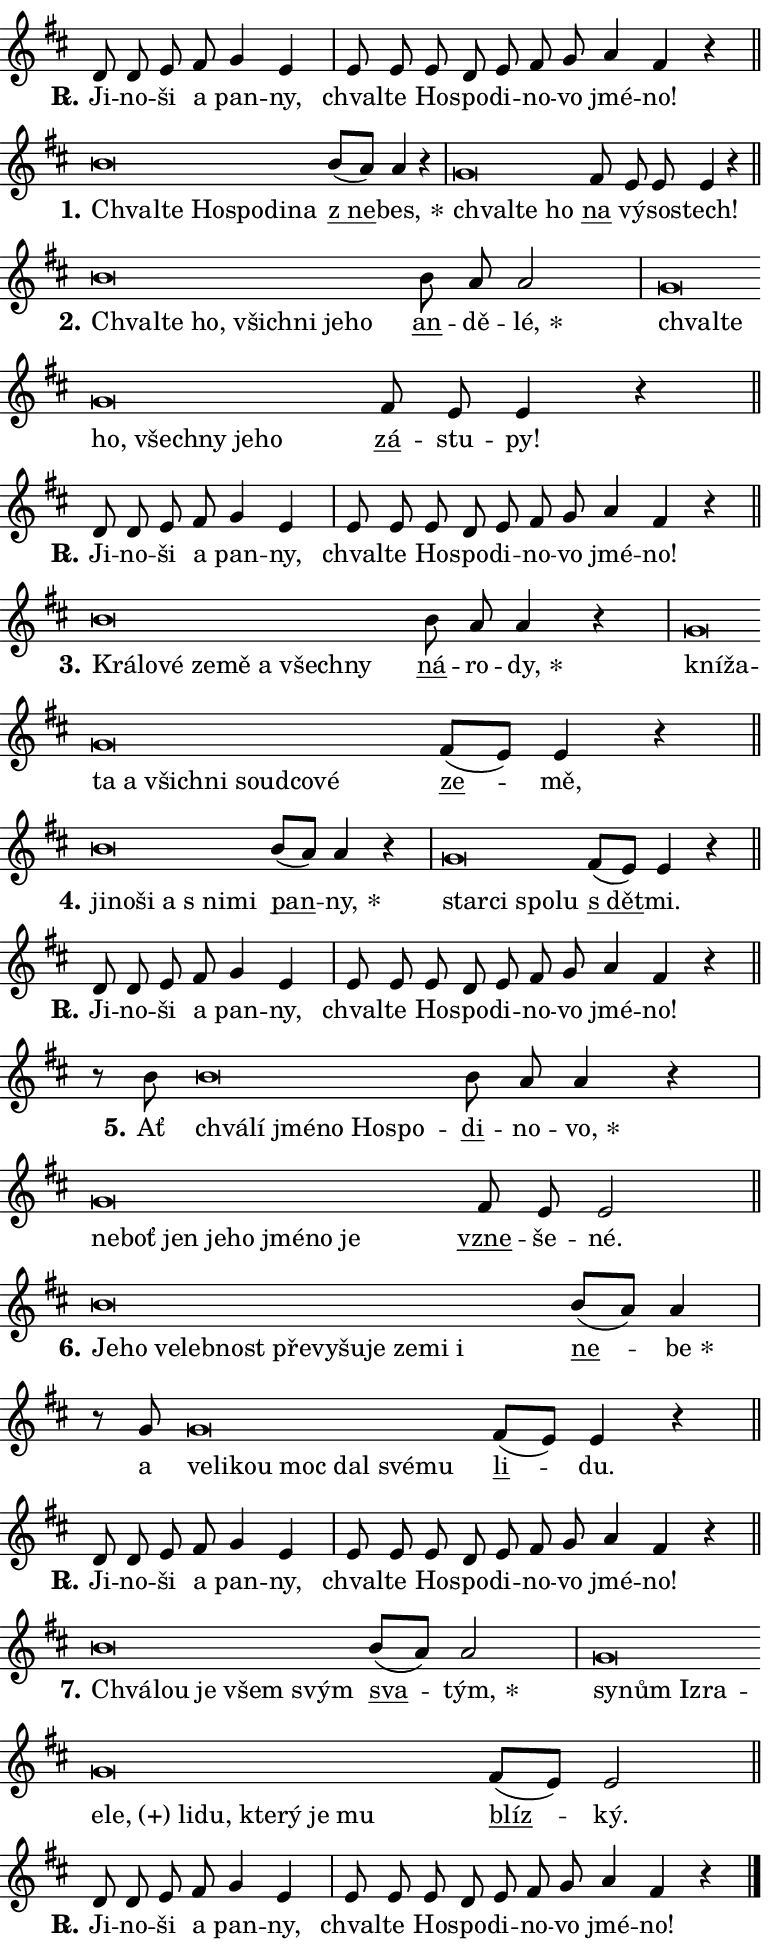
\version "2.24.0"
\header { tagline = "" }
\paper {
  indent = 0\cm
  top-margin = 0\cm
  right-margin = 0.13\cm % to fit lyric hyphens
  bottom-margin = 0\cm
  left-margin = 0\cm
  paper-width = 13\cm
  page-breaking = #ly:one-page-breaking
  system-system-spacing.basic-distance = #11
  score-system-spacing.basic-distance = #11
  ragged-last = ##f
}


%% Author: Thomas Morley
%% https://lists.gnu.org/archive/html/lilypond-user/2020-05/msg00002.html
#(define (line-position grob)
"Returns position of @var[grob} in current system:
   @code{'start}, if at first time-step
   @code{'end}, if at last time-step
   @code{'middle} otherwise
"
  (let* ((col (ly:item-get-column grob))
         (ln (ly:grob-object col 'left-neighbor))
         (rn (ly:grob-object col 'right-neighbor))
         (col-to-check-left (if (ly:grob? ln) ln col))
         (col-to-check-right (if (ly:grob? rn) rn col))
         (break-dir-left
           (and
             (ly:grob-property col-to-check-left 'non-musical #f)
             (ly:item-break-dir col-to-check-left)))
         (break-dir-right
           (and
             (ly:grob-property col-to-check-right 'non-musical #f)
             (ly:item-break-dir col-to-check-right))))
        (cond ((eqv? 1 break-dir-left) 'start)
              ((eqv? -1 break-dir-right) 'end)
              (else 'middle))))

#(define (tranparent-at-line-position vctor)
  (lambda (grob)
  "Relying on @code{line-position} select the relevant enry from @var{vctor}.
Used to determine transparency,"
    (case (line-position grob)
      ((end) (not (vector-ref vctor 0)))
      ((middle) (not (vector-ref vctor 1)))
      ((start) (not (vector-ref vctor 2))))))

noteHeadBreakVisibility =
#(define-music-function (break-visibility)(vector?)
"Makes @code{NoteHead}s transparent relying on @var{break-visibility}"
#{
  \override NoteHead.transparent =
    #(tranparent-at-line-position break-visibility)
#})

#(define delete-ledgers-for-transparent-note-heads
  (lambda (grob)
    "Reads whether a @code{NoteHead} is transparent.
If so this @code{NoteHead} is removed from @code{'note-heads} from
@var{grob}, which is supposed to be @code{LedgerLineSpanner}.
As a result ledgers are not printed for this @code{NoteHead}"
    (let* ((nhds-array (ly:grob-object grob 'note-heads))
           (nhds-list
             (if (ly:grob-array? nhds-array)
                 (ly:grob-array->list nhds-array)
                 '()))
           ;; Relies on the transparent-property being done before
           ;; Staff.LedgerLineSpanner.after-line-breaking is executed.
           ;; This is fragile ...
           (to-keep
             (remove
               (lambda (nhd)
                 (ly:grob-property nhd 'transparent #f))
               nhds-list)))
      ;; TODO find a better method to iterate over grob-arrays, similiar
      ;; to filter/remove etc for lists
      ;; For now rebuilt from scratch
      (set! (ly:grob-object grob 'note-heads)  '())
      (for-each
        (lambda (nhd)
          (ly:pointer-group-interface::add-grob grob 'note-heads nhd))
        to-keep))))

squashNotes = {
  \override NoteHead.X-extent = #'(-0.2 . 0.2)
  \override NoteHead.Y-extent = #'(-0.75 . 0)
  \override NoteHead.stencil =
    #(lambda (grob)
       (let ((pos (ly:grob-property grob 'staff-position)))
         (begin
           (if (< pos -7) (display "ERROR: Lower brevis then expected\n") (display ""))
           (if (<= pos -6) ly:text-interface::print ly:note-head::print))))
}
unSquashNotes = {
  \revert NoteHead.X-extent
  \revert NoteHead.Y-extent
  \revert NoteHead.stencil
}

hideNotes = \noteHeadBreakVisibility #begin-of-line-visible
unHideNotes = \noteHeadBreakVisibility #all-visible

% work-around for resetting accidentals
% https://lilypond.org/doc/v2.23/Documentation/notation/displaying-rhythms#unmetered-music
cadenzaMeasure = {
  \cadenzaOff
  \partial 1024 s1024
  \cadenzaOn
}

#(define-markup-command (accent layout props text) (markup?)
  "Underline accented syllable"
  (interpret-markup layout props
    #{\markup \override #'(offset . 4.3) \underline { #text }#}))

responsum = \markup \concat {
  "R" \hspace #-1.05 \path #0.1 #'((moveto 0 0.07) (lineto 0.9 0.8)) \hspace #0.05 "."
}

spaceSize = #0.6828661417322834 % exact space size for TeX Gyre Schola

\layout {
  \context {
    \Staff
    \remove "Time_signature_engraver"
    \override LedgerLineSpanner.after-line-breaking = #delete-ledgers-for-transparent-note-heads
  }
  \context {
    \Lyrics {
      \override LyricSpace.minimum-distance = \spaceSize
      \override LyricText.font-name = #"TeX Gyre Schola"
      \override LyricText.font-size = 1
      \override StanzaNumber.font-name = #"TeX Gyre Schola Bold"
      \override StanzaNumber.font-size = 1
    }
  }
  \context {
    \Score 
    \override NoteHead.text =
      #(lambda (grob) 
        (let ((pos (ly:grob-property grob 'staff-position)))
          #{\markup {
            \combine
              \halign #-0.55 \raise #(if (= pos -6) 0 0.5) \override #'(thickness . 2) \draw-line #'(3.2 . 0)
              \musicglyph "noteheads.sM1"
          }#}))
  }
}

% magnetic-lyrics.ily
%
%   written by
%     Jean Abou Samra <jean@abou-samra.fr>
%     Werner Lemberg <wl@gnu.org>
%
%   adapted by
%     Jiri Hon <jiri.hon@gmail.com>
%
% Version 2022-Apr-15

% https://www.mail-archive.com/lilypond-user@gnu.org/msg149350.html

#(define (Left_hyphen_pointer_engraver context)
   "Collect syllable-hyphen-syllable occurrences in lyrics and store
them in properties.  This engraver only looks to the left.  For
example, if the lyrics input is @code{foo -- bar}, it does the
following.

@itemize @bullet
@item
Set the @code{text} property of the @code{LyricHyphen} grob between
@q{foo} and @q{bar} to @code{foo}.

@item
Set the @code{left-hyphen} property of the @code{LyricText} grob with
text @q{foo} to the @code{LyricHyphen} grob between @q{foo} and
@q{bar}.
@end itemize

Use this auxiliary engraver in combination with the
@code{lyric-@/text::@/apply-@/magnetic-@/offset!} hook."
   (let ((hyphen #f)
         (text #f))
     (make-engraver
      (acknowledgers
       ((lyric-syllable-interface engraver grob source-engraver)
        (set! text grob)))
      (end-acknowledgers
       ((lyric-hyphen-interface engraver grob source-engraver)
        ;(when (not (grob::has-interface grob 'lyric-space-interface))
          (set! hyphen grob)));)
      ((stop-translation-timestep engraver)
       (when (and text hyphen)
         (ly:grob-set-object! text 'left-hyphen hyphen))
       (set! text #f)
       (set! hyphen #f)))))

#(define (lyric-text::apply-magnetic-offset! grob)
   "If the space between two syllables is less than the value in
property @code{LyricText@/.details@/.squash-threshold}, move the right
syllable to the left so that it gets concatenated with the left
syllable.

Use this function as a hook for
@code{LyricText@/.after-@/line-@/breaking} if the
@code{Left_@/hyphen_@/pointer_@/engraver} is active."
   (let ((hyphen (ly:grob-object grob 'left-hyphen #f)))
     (when hyphen
       (let ((left-text (ly:spanner-bound hyphen LEFT)))
         (when (grob::has-interface left-text 'lyric-syllable-interface)
           (let* ((common (ly:grob-common-refpoint grob left-text X))
                  (this-x-ext (ly:grob-extent grob common X))
                  (left-x-ext
                   (begin
                     ;; Trigger magnetism for left-text.
                     (ly:grob-property left-text 'after-line-breaking)
                     (ly:grob-extent left-text common X)))
                  ;; `delta` is the gap width between two syllables.
                  (delta (- (interval-start this-x-ext)
                            (interval-end left-x-ext)))
                  (details (ly:grob-property grob 'details))
                  (threshold (assoc-get 'squash-threshold details 0.2)))
             (when (< delta threshold)
               (let* (;; We have to manipulate the input text so that
                      ;; ligatures crossing syllable boundaries are not
                      ;; disabled.  For languages based on the Latin
                      ;; script this is essentially a beautification.
                      ;; However, for non-Western scripts it can be a
                      ;; necessity.
                      (lt (ly:grob-property left-text 'text))
                      (rt (ly:grob-property grob 'text))
                      (is-space (grob::has-interface hyphen 'lyric-space-interface))
                      (space (if is-space " " ""))
                      (extra-delta (if is-space spaceSize 0))
                      ;; Append new syllable.
                      (ltrt-space (if (and (string? lt) (string? rt))
                                (string-append lt space rt)
                                (make-concat-markup (list lt space rt))))
                      ;; Right-align `ltrt` to the right side.
                      (ltrt-space-markup (grob-interpret-markup
                               grob
                               (make-translate-markup
                                (cons (interval-length this-x-ext) 0)
                                (make-right-align-markup ltrt-space)))))
                 (begin
                   ;; Don't print `left-text`.
                   (ly:grob-set-property! left-text 'stencil #f)
                   ;; Set text and stencil (which holds all collected
                   ;; syllables so far) and shift it to the left.
                   (ly:grob-set-property! grob 'text ltrt-space)
                   (ly:grob-set-property! grob 'stencil ltrt-space-markup)
                   (ly:grob-translate-axis! grob (- (- delta extra-delta)) X))))))))))


#(define (lyric-hyphen::displace-bounds-first grob)
   ;; Make very sure this callback isn't triggered too early.
   (let ((left (ly:spanner-bound grob LEFT))
         (right (ly:spanner-bound grob RIGHT)))
     (ly:grob-property left 'after-line-breaking)
     (ly:grob-property right 'after-line-breaking)
     (ly:lyric-hyphen::print grob)))

squashThreshold = #0.4

\layout {
  \context {
    \Lyrics
    \consists #Left_hyphen_pointer_engraver
    \override LyricText.after-line-breaking =
      #lyric-text::apply-magnetic-offset!
    \override LyricHyphen.stencil = #lyric-hyphen::displace-bounds-first
    \override LyricText.details.squash-threshold = \squashThreshold
    \override LyricHyphen.minimum-distance = 0
    \override LyricHyphen.minimum-length = \squashThreshold
  }
}

squashText = \override LyricText.details.squash-threshold = 9999
unSquashText = \override LyricText.details.squash-threshold = \squashThreshold

leftText = \override LyricText.self-alignment-X = #LEFT
unLeftText = \revert LyricText.self-alignment-X

starOffset = #(lambda (grob) 
                (let ((x_offset (ly:self-alignment-interface::aligned-on-x-parent grob)))
                  (if (= x_offset 0) 0 (+ x_offset 1.2))))

star = #(define-music-function (syllable)(string?)
"Append star separator at the end of a syllable"
#{
  \once \override LyricText.X-offset = #starOffset
  \lyricmode { \markup {
    #syllable
    \override #'((font-name . "TeX Gyre Schola Bold")) \hspace #0.2 \lower #0.65 \larger "*"
  } }
#})

starAccent = #(define-music-function (syllable)(string?)
"Append star separator at the end of a syllable and make accent"
#{
  \once \override LyricText.X-offset = #starOffset
  \lyricmode { \markup {
    \accent #syllable
    \override #'((font-name . "TeX Gyre Schola Bold")) \hspace #0.2 \lower #0.65 \larger "*"
  } }
#})

breath = #(define-music-function (syllable)(string?)
"Append breathing indicator at the end of a syllable"
#{
  \lyricmode { \markup { #syllable "+" } }
#})

optionalBreath = #(define-music-function (syllable)(string?)
"Append optional breathing indicator at the end of a syllable"
#{
  \lyricmode { \markup { #syllable "(+)" } }
#})


\score {
    <<
        \new Voice = "melody" { \cadenzaOn \key d \major \relative { d'8 d e fis g4 e \cadenzaMeasure \bar "|" e8 e \bar "" e d e \bar "" fis g a4 fis r \cadenzaMeasure \bar "||" \break } }
        \new Lyrics \lyricsto "melody" { \lyricmode { \set stanza = \responsum
Ji -- no -- ši a pan -- ny, chval -- te Ho -- spo -- di -- no -- vo jmé -- no! } }
    >>
    \layout {}
}

\score {
    <<
        \new Voice = "melody" { \cadenzaOn \key d \major \relative { \squashNotes b'\breve*1/16 \hideNotes \breve*1/16 \bar "" \breve*1/16 \bar "" \breve*1/16 \bar "" \breve*1/16 \breve*1/16 \bar "" \unHideNotes \unSquashNotes \bar "" b8[( a)] a4 r \cadenzaMeasure \bar "|" \squashNotes g\breve*1/16 \hideNotes \breve*1/16 \breve*1/16 \bar "" \unHideNotes \unSquashNotes \bar "" fis8 e e e4 r \cadenzaMeasure \bar "||" \break } }
        \new Lyrics \lyricsto "melody" { \lyricmode { \set stanza = "1."
\leftText Chval -- \squashText te Ho -- spo -- di -- na \unLeftText \unSquashText \markup \accent "z ne" -- \star bes, \leftText chval -- \squashText te ho \unLeftText \unSquashText \markup \accent na vý -- so -- stech! } }
    >>
    \layout {}
}

\score {
    <<
        \new Voice = "melody" { \cadenzaOn \key d \major \relative { \squashNotes b'\breve*1/16 \hideNotes \breve*1/16 \bar "" \breve*1/16 \bar "" \breve*1/16 \bar "" \breve*1/16 \bar "" \breve*1/16 \breve*1/16 \bar "" \unHideNotes \unSquashNotes \bar "" b8 a a2 \cadenzaMeasure \bar "|" \squashNotes g\breve*1/16 \hideNotes \breve*1/16 \bar "" \breve*1/16 \bar "" \breve*1/16 \bar "" \breve*1/16 \bar "" \breve*1/16 \breve*1/16 \bar "" \unHideNotes \unSquashNotes \bar "" fis8 e e4 r \cadenzaMeasure \bar "||" \break } }
        \new Lyrics \lyricsto "melody" { \lyricmode { \set stanza = "2."
\leftText Chval -- \squashText te ho, všich -- ni je -- ho \unLeftText \unSquashText \markup \accent an -- dě -- \star lé, \leftText chval -- \squashText te ho, všech -- ny je -- ho \unLeftText \unSquashText \markup \accent zá -- stu -- py! } }
    >>
    \layout {}
}

\score {
    <<
        \new Voice = "melody" { \cadenzaOn \key d \major \relative { d'8 d e fis g4 e \cadenzaMeasure \bar "|" e8 e \bar "" e d e \bar "" fis g a4 fis r \cadenzaMeasure \bar "||" \break } }
        \new Lyrics \lyricsto "melody" { \lyricmode { \set stanza = \responsum
Ji -- no -- ši a pan -- ny, chval -- te Ho -- spo -- di -- no -- vo jmé -- no! } }
    >>
    \layout {}
}

\score {
    <<
        \new Voice = "melody" { \cadenzaOn \key d \major \relative { \squashNotes b'\breve*1/16 \hideNotes \breve*1/16 \bar "" \breve*1/16 \bar "" \breve*1/16 \bar "" \breve*1/16 \bar "" \breve*1/16 \bar "" \breve*1/16 \breve*1/16 \bar "" \unHideNotes \unSquashNotes \bar "" b8 a a4 r \cadenzaMeasure \bar "|" \squashNotes g\breve*1/16 \hideNotes \breve*1/16 \bar "" \breve*1/16 \bar "" \breve*1/16 \bar "" \breve*1/16 \bar "" \breve*1/16 \bar "" \breve*1/16 \bar "" \breve*1/16 \breve*1/16 \bar "" \unHideNotes \unSquashNotes \bar "" fis8[( e)] e4 r \cadenzaMeasure \bar "||" \break } }
        \new Lyrics \lyricsto "melody" { \lyricmode { \set stanza = "3."
\leftText Krá -- \squashText lo -- vé ze -- mě a všech -- ny \unLeftText \unSquashText \markup \accent ná -- ro -- \star dy, \leftText kní -- \squashText ža -- ta a všich -- ni soud -- co -- vé \unLeftText \unSquashText \markup \accent ze -- mě, } }
    >>
    \layout {}
}

\score {
    <<
        \new Voice = "melody" { \cadenzaOn \key d \major \relative { \squashNotes b'\breve*1/16 \hideNotes \breve*1/16 \bar "" \breve*1/16 \bar "" \breve*1/16 \bar "" \breve*1/16 \breve*1/16 \bar "" \unHideNotes \unSquashNotes \bar "" b8[( a)] a4 r \cadenzaMeasure \bar "|" \squashNotes g\breve*1/16 \hideNotes \breve*1/16 \bar "" \breve*1/16 \breve*1/16 \bar "" \unHideNotes \unSquashNotes \bar "" fis8[( e)] e4 r \cadenzaMeasure \bar "||" \break } }
        \new Lyrics \lyricsto "melody" { \lyricmode { \set stanza = "4."
\leftText ji -- \squashText no -- ši a "s ni" -- mi \unLeftText \unSquashText \markup \accent pan -- \star ny, \leftText star -- \squashText ci spo -- lu \unLeftText \unSquashText \markup \accent "s dět" -- mi. } }
    >>
    \layout {}
}

\score {
    <<
        \new Voice = "melody" { \cadenzaOn \key d \major \relative { d'8 d e fis g4 e \cadenzaMeasure \bar "|" e8 e \bar "" e d e \bar "" fis g a4 fis r \cadenzaMeasure \bar "||" \break } }
        \new Lyrics \lyricsto "melody" { \lyricmode { \set stanza = \responsum
Ji -- no -- ši a pan -- ny, chval -- te Ho -- spo -- di -- no -- vo jmé -- no! } }
    >>
    \layout {}
}

\score {
    <<
        \new Voice = "melody" { \cadenzaOn \key d \major \relative { r8 b'8 \squashNotes b\breve*1/16 \hideNotes \breve*1/16 \bar "" \breve*1/16 \bar "" \breve*1/16 \bar "" \breve*1/16 \breve*1/16 \bar "" \unHideNotes \unSquashNotes \bar "" b8 a a4 r \cadenzaMeasure \bar "|" \squashNotes g\breve*1/16 \hideNotes \breve*1/16 \bar "" \breve*1/16 \bar "" \breve*1/16 \bar "" \breve*1/16 \bar "" \breve*1/16 \bar "" \breve*1/16 \breve*1/16 \bar "" \unHideNotes \unSquashNotes \bar "" fis8 e e2 \cadenzaMeasure \bar "||" \break } }
        \new Lyrics \lyricsto "melody" { \lyricmode { \set stanza = "5."
Ať \leftText chvá -- \squashText lí jmé -- no Ho -- spo -- \unLeftText \unSquashText \markup \accent di -- no -- \star vo, \leftText ne -- \squashText boť jen je -- ho jmé -- no je \unLeftText \unSquashText \markup \accent vzne -- še -- né. } }
    >>
    \layout {}
}

\score {
    <<
        \new Voice = "melody" { \cadenzaOn \key d \major \relative { \squashNotes b'\breve*1/16 \hideNotes \breve*1/16 \bar "" \breve*1/16 \bar "" \breve*1/16 \bar "" \breve*1/16 \bar "" \breve*1/16 \bar "" \breve*1/16 \bar "" \breve*1/16 \bar "" \breve*1/16 \bar "" \breve*1/16 \bar "" \breve*1/16 \breve*1/16 \bar "" \unHideNotes \unSquashNotes \bar "" b8[( a)] a4 \cadenzaMeasure \bar "|" r8 g8 \squashNotes g\breve*1/16 \hideNotes \breve*1/16 \bar "" \breve*1/16 \bar "" \breve*1/16 \bar "" \breve*1/16 \bar "" \breve*1/16 \breve*1/16 \bar "" \unHideNotes \unSquashNotes \bar "" fis8[( e)] e4 r \cadenzaMeasure \bar "||" \break } }
        \new Lyrics \lyricsto "melody" { \lyricmode { \set stanza = "6."
\leftText Je -- \squashText ho ve -- leb -- nost pře -- vy -- šu -- je ze -- mi i \unLeftText \unSquashText \markup \accent ne -- \star be a \leftText ve -- \squashText li -- kou moc dal své -- mu \unLeftText \unSquashText \markup \accent li -- du. } }
    >>
    \layout {}
}

\score {
    <<
        \new Voice = "melody" { \cadenzaOn \key d \major \relative { d'8 d e fis g4 e \cadenzaMeasure \bar "|" e8 e \bar "" e d e \bar "" fis g a4 fis r \cadenzaMeasure \bar "||" \break } }
        \new Lyrics \lyricsto "melody" { \lyricmode { \set stanza = \responsum
Ji -- no -- ši a pan -- ny, chval -- te Ho -- spo -- di -- no -- vo jmé -- no! } }
    >>
    \layout {}
}

\score {
    <<
        \new Voice = "melody" { \cadenzaOn \key d \major \relative { \squashNotes b'\breve*1/16 \hideNotes \breve*1/16 \bar "" \breve*1/16 \bar "" \breve*1/16 \breve*1/16 \bar "" \unHideNotes \unSquashNotes \bar "" b8[( a)] a2 \cadenzaMeasure \bar "|" \squashNotes g\breve*1/16 \hideNotes \breve*1/16 \bar "" \breve*1/16 \bar "" \breve*1/16 \bar "" \breve*1/16 \bar "" \breve*1/16 \bar "" \breve*1/16 \bar "" \breve*1/16 \bar "" \breve*1/16 \bar "" \breve*1/16 \bar "" \breve*1/16 \breve*1/16 \bar "" \unHideNotes \unSquashNotes \bar "" fis8[( e)] e2 \cadenzaMeasure \bar "||" \break } }
        \new Lyrics \lyricsto "melody" { \lyricmode { \set stanza = "7."
\leftText Chvá -- \squashText lou je všem svým \unLeftText \unSquashText \markup \accent sva -- \star tým, \leftText sy -- \squashText nům Iz -- ra -- e -- \optionalBreath le, li -- du, kte -- rý je mu \unLeftText \unSquashText \markup \accent blíz -- ký. } }
    >>
    \layout {}
}

\score {
    <<
        \new Voice = "melody" { \cadenzaOn \key d \major \relative { d'8 d e fis g4 e \cadenzaMeasure \bar "|" e8 e \bar "" e d e \bar "" fis g a4 fis r \cadenzaMeasure \bar "||" \break } \bar "|." }
        \new Lyrics \lyricsto "melody" { \lyricmode { \set stanza = \responsum
Ji -- no -- ši a pan -- ny, chval -- te Ho -- spo -- di -- no -- vo jmé -- no! } }
    >>
    \layout {}
}
